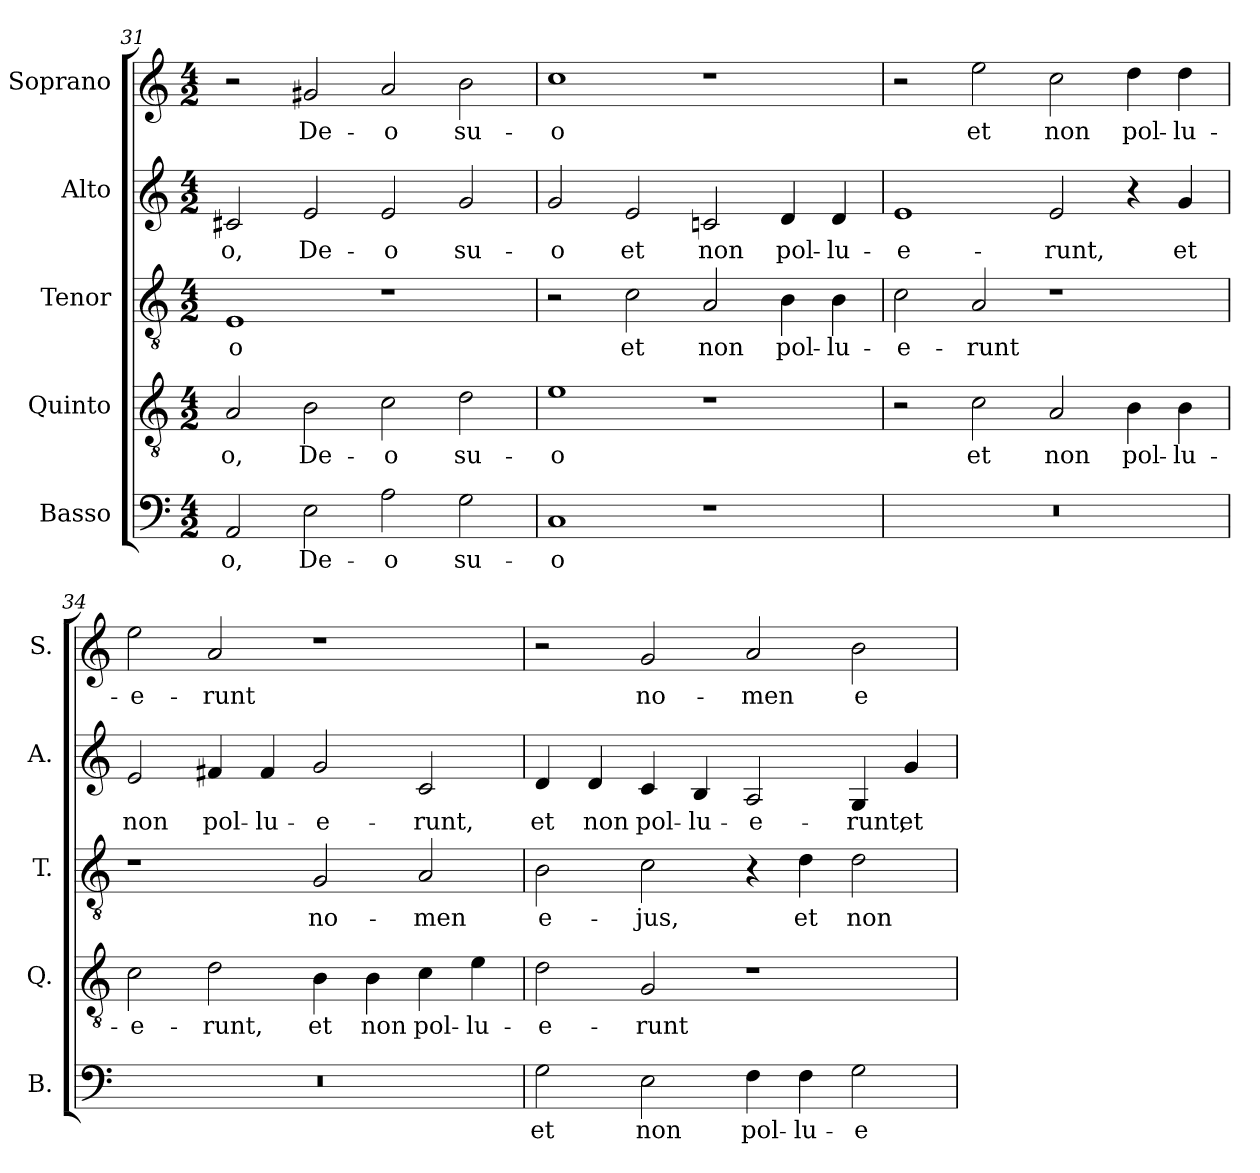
**kern	**text	**kern	**text	**kern	**text	**kern	**text	**kern	**text
*part5	*part5	*part4	*part4	*part3	*part3	*part2	*part2	*part1	*part1
*staff5	*staff5	*staff4	*staff4	*staff3	*staff3	*staff2	*staff2	*staff1	*staff1
*I"Basso	*	*I"Quinto	*	*I"Tenor	*	*I"Alto	*	*I"Soprano	*
*I'B.	*	*I'Q.	*	*I'T.	*	*I'A.	*	*I'S.	*
*clefF4	*	*clefGv2	*	*clefGv2	*	*clefG2	*	*clefG2	*
*	*	*ITrd7c12	*	*ITrd7c12	*	*	*	*	*
*k[]	*	*k[]	*	*k[]	*	*k[]	*	*k[]	*
*C:	*	*C:	*	*C:	*	*C:	*	*C:	*
*M4/2	*	*M4/2	*	*M4/2	*	*M4/2	*	*M4/2	*
=31	=31	=31	=31	=31	=31	=31	=31	=31	=31
!	!LO:LY:b:color=#000000	!	!	!	!	!	!	!	!
!	!	!	!LO:LY:b:color=#000000	!	!	!	!	!	!
!	!	!	!	!	!LO:LY:b:color=#000000	!	!	!	!
!	!	!	!	!	!	!	!LO:LY:b:color=#000000	!	!
2AAi/	-o,	2AAi/	-o,	1EEi	-o	2c#Xi/	-o,	2r	.
!	!LO:LY:b:color=#000000	!	!	!	!	!	!	!	!
!	!	!	!LO:LY:b:color=#000000	!	!	!	!	!	!
!	!	!	!	!	!	!	!LO:LY:b:color=#000000	!	!
!	!	!	!	!	!	!	!	!	!LO:LY:b:color=#000000
2Ei\	De-	2BBi\	De-	.	.	2ei/	De-	2g#Xi/	De-
!	!LO:LY:b:color=#000000	!	!	!	!	!	!	!	!
!	!	!	!LO:LY:b:color=#000000	!	!	!	!	!	!
!	!	!	!	!	!	!	!LO:LY:b:color=#000000	!	!
!	!	!	!	!	!	!	!	!	!LO:LY:b:color=#000000
2Ai\	-o	2Ci\	-o	1r	.	2ei/	-o	2ai/	-o
!	!LO:LY:b:color=#000000	!	!	!	!	!	!	!	!
!	!	!	!LO:LY:b:color=#000000	!	!	!	!	!	!
!	!	!	!	!	!	!	!LO:LY:b:color=#000000	!	!
!	!	!	!	!	!	!	!	!	!LO:LY:b:color=#000000
2Gi\	su-	2Di\	su-	.	.	2gi/	su-	2bi\	su-
=32	=32	=32	=32	=32	=32	=32	=32	=32	=32
!	!LO:LY:b:color=#000000	!	!	!	!	!	!	!	!
!	!	!	!LO:LY:b:color=#000000	!	!	!	!	!	!
!	!	!	!	!	!	!	!LO:LY:b:color=#000000	!	!
!	!	!	!	!	!	!	!	!	!LO:LY:b:color=#000000
1Ci	-o	1Ei	-o	2r	.	2gi/	-o	1cci	-o
!	!	!	!	!	!LO:LY:b:color=#000000	!	!	!	!
!	!	!	!	!	!	!	!LO:LY:b:color=#000000	!	!
.	.	.	.	2Ci\	et	2ei/	et	.	.
!	!	!	!	!	!LO:LY:b:color=#000000	!	!	!	!
!	!	!	!	!	!	!	!LO:LY:b:color=#000000	!	!
1r	.	1r	.	2AAi/	non	2cni/	non	1r	.
!	!	!	!	!	!LO:LY:b:color=#000000	!	!	!	!
!	!	!	!	!	!	!	!LO:LY:b:color=#000000	!	!
.	.	.	.	4BBi\	pol-	4di/	pol-	.	.
!	!	!	!	!	!LO:LY:b:color=#000000	!	!	!	!
!	!	!	!	!	!	!	!LO:LY:b:color=#000000	!	!
.	.	.	.	4BBi\	-lu-	4di/	-lu-	.	.
=33	=33	=33	=33	=33	=33	=33	=33	=33	=33
!LO:N:vis=1	!	!	!	!	!	!	!	!	!
!	!	!	!	!	!LO:LY:b:color=#000000	!	!	!	!
!	!	!	!	!	!	!	!LO:LY:b:color=#000000	!	!
0r	.	2r	.	2Ci\	-e-	1ei	-e-	2r	.
!	!	!	!LO:LY:b:color=#000000	!	!	!	!	!	!
!	!	!	!	!	!LO:LY:b:color=#000000	!	!	!	!
!	!	!	!	!	!	!	!	!	!LO:LY:b:color=#000000
.	.	2Ci\	et	2AAi/	-runt	.	.	2eei\	et
!	!	!	!LO:LY:b:color=#000000	!	!	!	!	!	!
!	!	!	!	!	!	!	!LO:LY:b:color=#000000	!	!
!	!	!	!	!	!	!	!	!	!LO:LY:b:color=#000000
.	.	2AAi/	non	1r	.	2ei/	-runt,	2cci\	non
!	!	!	!LO:LY:b:color=#000000	!	!	!	!	!	!
!	!	!	!	!	!	!	!	!	!LO:LY:b:color=#000000
.	.	4BBi\	pol-	.	.	4r	.	4ddi\	pol-
!	!	!	!LO:LY:b:color=#000000	!	!	!	!	!	!
!	!	!	!	!	!	!	!LO:LY:b:color=#000000	!	!
!	!	!	!	!	!	!	!	!	!LO:LY:b:color=#000000
.	.	4BBi\	-lu-	.	.	4gi/	et	4ddi\	-lu-
=34	=34	=34	=34	=34	=34	=34	=34	=34	=34
!LO:N:vis=1	!	!	!	!	!	!	!	!	!
!	!	!	!LO:LY:b:color=#000000	!	!	!	!	!	!
!	!	!	!	!	!	!	!LO:LY:b:color=#000000	!	!
!	!	!	!	!	!	!	!	!	!LO:LY:b:color=#000000
0r	.	2Ci\	-e-	1r	.	2ei/	non	2eei\	-e-
!	!	!	!LO:LY:b:color=#000000	!	!	!	!	!	!
!	!	!	!	!	!	!	!LO:LY:b:color=#000000	!	!
!	!	!	!	!	!	!	!	!	!LO:LY:b:color=#000000
.	.	2Di\	-runt,	.	.	4f#Xi/	pol-	2ai/	-runt
!	!	!	!	!	!	!	!LO:LY:b:color=#000000	!	!
.	.	.	.	.	.	4f#i/	-lu-	.	.
!	!	!	!LO:LY:b:color=#000000	!	!	!	!	!	!
!	!	!	!	!	!LO:LY:b:color=#000000	!	!	!	!
!	!	!	!	!	!	!	!LO:LY:b:color=#000000	!	!
.	.	4BBi\	et	2GGi/	no-	2gi/	-e-	1r	.
!	!	!	!LO:LY:b:color=#000000	!	!	!	!	!	!
.	.	4BBi\	non	.	.	.	.	.	.
!	!	!	!LO:LY:b:color=#000000	!	!	!	!	!	!
!	!	!	!	!	!LO:LY:b:color=#000000	!	!	!	!
!	!	!	!	!	!	!	!LO:LY:b:color=#000000	!	!
.	.	4Ci\	pol-	2AAi/	-men	2ci/	-runt,	.	.
!	!	!	!LO:LY:b:color=#000000	!	!	!	!	!	!
.	.	4Ei\	-lu-	.	.	.	.	.	.
!!LO:PB:g=z
=35	=35	=35	=35	=35	=35	=35	=35	=35	=35
!	!LO:LY:b:color=#000000	!	!	!	!	!	!	!	!
!	!	!	!LO:LY:b:color=#000000	!	!	!	!	!	!
!	!	!	!	!	!LO:LY:b:color=#000000	!	!	!	!
!	!	!	!	!	!	!	!LO:LY:b:color=#000000	!	!
2Gi\	et	2Di\	-e-	2BBi\	e-	4di/	et	2r	.
!	!	!	!	!	!	!	!LO:LY:b:color=#000000	!	!
.	.	.	.	.	.	4di/	non	.	.
!	!LO:LY:b:color=#000000	!	!	!	!	!	!	!	!
!	!	!	!LO:LY:b:color=#000000	!	!	!	!	!	!
!	!	!	!	!	!LO:LY:b:color=#000000	!	!	!	!
!	!	!	!	!	!	!	!LO:LY:b:color=#000000	!	!
!	!	!	!	!	!	!	!	!	!LO:LY:b:color=#000000
2Ei\	non	2GGi/	-runt	2Ci\	-jus,	4ci/	pol-	2gi/	no-
!	!	!	!	!	!	!	!LO:LY:b:color=#000000	!	!
.	.	.	.	.	.	4Bi/	-lu-	.	.
!	!LO:LY:b:color=#000000	!	!	!	!	!	!	!	!
!	!	!	!	!	!	!	!LO:LY:b:color=#000000	!	!
!	!	!	!	!	!	!	!	!	!LO:LY:b:color=#000000
4Fi\	pol-	1r	.	4r	.	2Ai/	-e-	2ai/	-men
!	!LO:LY:b:color=#000000	!	!	!	!	!	!	!	!
!	!	!	!	!	!LO:LY:b:color=#000000	!	!	!	!
4Fi\	-lu-	.	.	4Di\	et	.	.	.	.
!	!LO:LY:b:color=#000000	!	!	!	!	!	!	!	!
!	!	!	!	!	!LO:LY:b:color=#000000	!	!	!	!
!	!	!	!	!	!	!	!LO:LY:b:color=#000000	!	!
!	!	!	!	!	!	!	!	!	!LO:LY:b:color=#000000
2Gi\	-e-	.	.	2Di\	non	4Gi/	-runt,	2bi\	e-
!	!	!	!	!	!	!	!LO:LY:b:color=#000000	!	!
.	.	.	.	.	.	4gi/	et	.	.
=	=	=	=	=	=	=	=	=	=
*-	*-	*-	*-	*-	*-	*-	*-	*-	*-
